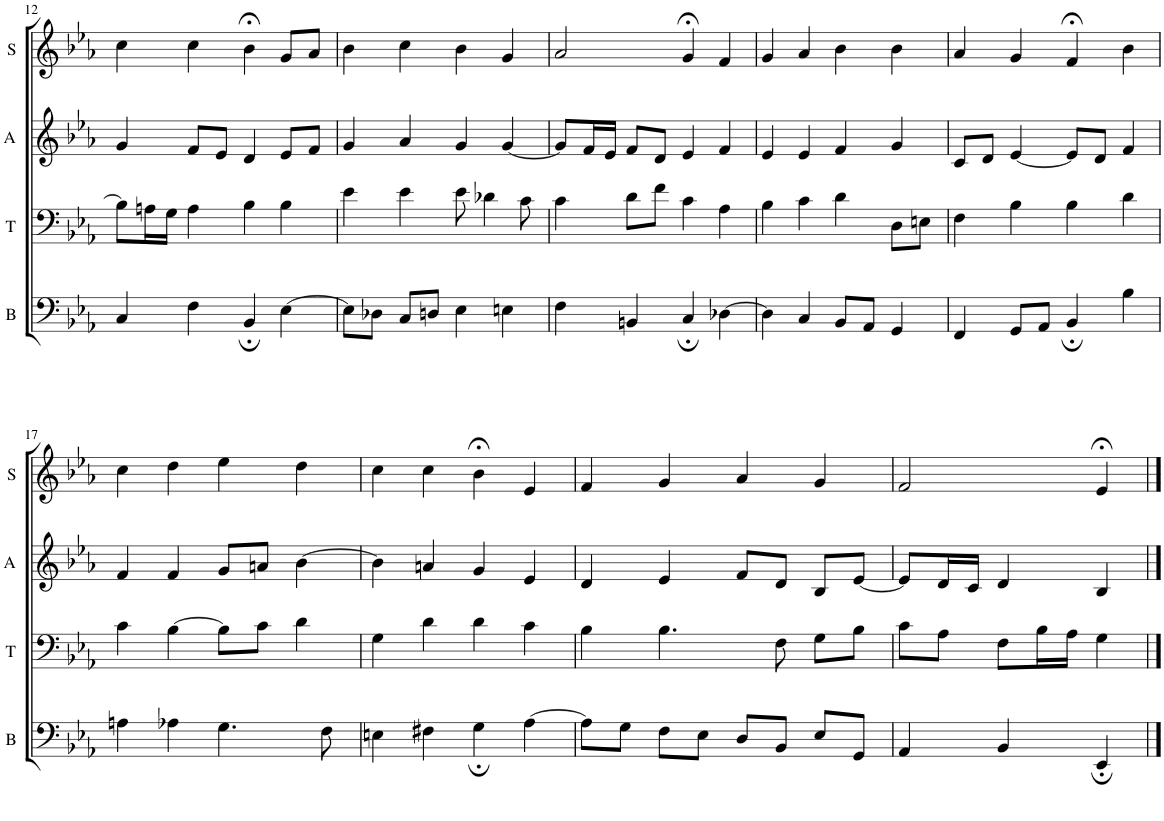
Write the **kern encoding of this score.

**kern	**kern	**kern	**kern
*part4	*part3	*part2	*part1
*staff4	*staff3	*staff2	*staff1
*I"B	*I"T	*I"A	*I"S
*I'B	*I'T	*I'A	*I'S
!!LO:PB:g=z
*clefF4	*clefF4	*clefG2	*clefG2
*k[b-e-a-]	*k[b-e-a-]	*k[b-e-a-]	*k[b-e-a-]
*M4/4	*M4/4	*M4/4	*M4/4
=12	=12	=12	=12
4C/	8B-\L]	4g/	4cc\
.	16An\L	.	.
.	16G\JJ	.	.
4F\	4A\	8f/L	4cc\
.	.	8e-/J	.
4BB-;/	4B-\	4d/	4b-;<\
[4E-\	4B-\	8e-/L	8g/L
.	.	8f/J	8a-/J
=13	=13	=13	=13
8E-\L]	4e-\	4g/	4b-\
8D-X\J	.	.	.
8C/L	4e-\	4a-/	4cc\
8Dn/J	.	.	.
4E-\	8e-\	4g/	4b-\
.	4d-X\	.	.
4En\	.	[4g/	4g/
.	8c\	.	.
=14	=14	=14	=14
4F\	4c\	8g/L]	2a-/
.	.	16f/L	.
.	.	16e-/JJ	.
4BBn/	8d\L	8f/L	.
.	8f\J	8d/J	.
4C;/	4c\	4e-/	4g;</
[4D-X\	4A-\	4f/	4f/
=15	=15	=15	=15
4D-\]	4B-\	4e-/	4g/
4C/	4c\	4e-/	4a-/
8BB-/L	4d\	4f/	4b-\
8AA-/J	.	.	.
4GG/	8D\L	4g/	4b-\
.	8En\J	.	.
=16	=16	=16	=16
4FF/	4F\	8c/L	4a-/
.	.	8d/J	.
8GG/L	4B-\	[4e-/	4g/
8AA-/J	.	.	.
4BB-;/	4B-\	8e-/L]	4f;</
.	.	8d/J	.
4B-\	4d\	4f/	4b-\
!!LO:LB:g=z
=17	=17	=17	=17
4An\	4c\	4f/	4cc\
4A-X\	[4B-\	4f/	4dd\
4.G\	8B-\L]	8g/L	4ee-\
.	8c\J	8an/J	.
.	4d\	[4b-\	4dd\
8F\	.	.	.
=18	=18	=18	=18
4En\	4G\	4b-\]	4cc\
4F#X\	4d\	4an/	4cc\
4G;\	4d\	4g/	4b-;<\
[4A-\	4c\	4e-/	4e-/
=19	=19	=19	=19
8A-\L]	4B-\	4d/	4f/
8G\J	.	.	.
8F\L	4.B-\	4e-/	4g/
8E-\J	.	.	.
8D/L	.	8f/L	4a-/
8BB-/J	8F\	8d/J	.
8E-/L	8G\L	8B-/L	4g/
8GG/J	8B-\J	[8e-/J	.
=20	=20	=20	=20
4AA-/	8c\L	8e-/L]	2f/
.	8A-\J	16d/L	.
.	.	16c/JJ	.
4BB-/	8F\L	4d/	.
.	16B-\L	.	.
.	16A-\JJ	.	.
4EE-;/	4G\	4B-/	4e-;</
==	==	==	==
*-	*-	*-	*-
